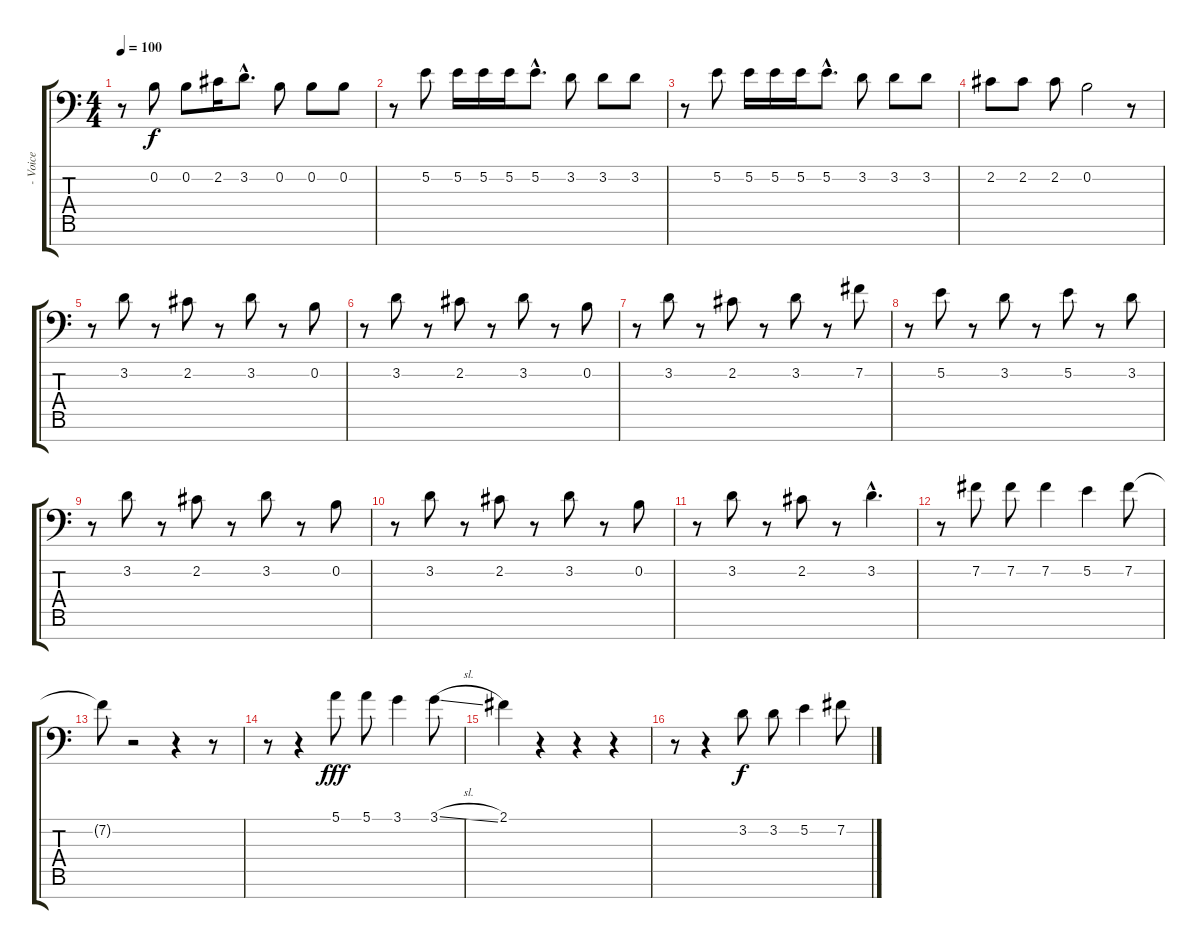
\track ("- Voice" "- Voice") {instrument lead2sawtooth}
\staff {score tabs}
\tuning (E4 B3 G3 D3 A2 E2 C-1) {hide}
\ts (4 4)
\tempo 100
\clef f4
\ks c
r.8{dy f} 0.2.8 0.2.8 2.2.16 3.2{hac}.8{d} 0.2.8 0.2.8 0.2.8 |
r.8 5.2.8 5.2.16 5.2.16 5.2.16 5.2{hac}.8{d} 3.2.8 3.2.8 3.2.8 |
r.8 5.2.8 5.2.16 5.2.16 5.2.16 5.2{hac}.8{d} 3.2.8 3.2.8 3.2.8 |
2.2.8 2.2.8 2.2.8 0.2.2 r.8 |
r.8 3.2.8 r.8 2.2.8 r.8 3.2.8 r.8 0.2.8 |
r.8 3.2.8 r.8 2.2.8 r.8 3.2.8 r.8 0.2.8 |
r.8 3.2.8 r.8 2.2.8 r.8 3.2.8 r.8 7.2.8 |
r.8 5.2.8 r.8 3.2.8 r.8 5.2.8 r.8 3.2.8 |
r.8 3.2.8 r.8 2.2.8 r.8 3.2.8 r.8 0.2.8 |
r.8 3.2.8 r.8 2.2.8 r.8 3.2.8 r.8 0.2.8 |
r.8 3.2.8 r.8 2.2.8 r.8 3.2{hac}.4{d} |
r.8 7.2.8 7.2.8 7.2.4 5.2.4 7.2.8 |
7.2{t}.8 r.2 r.4 r.8 |
r.8 r.4 5.1.8{dy fff} 5.1.8 3.1.4 3.1{sl}.8 |
2.1.4 r.4 r.4 r.4 |
r.8 r.4 3.2.8{dy f} 3.2.8 5.2.4 7.2.8
